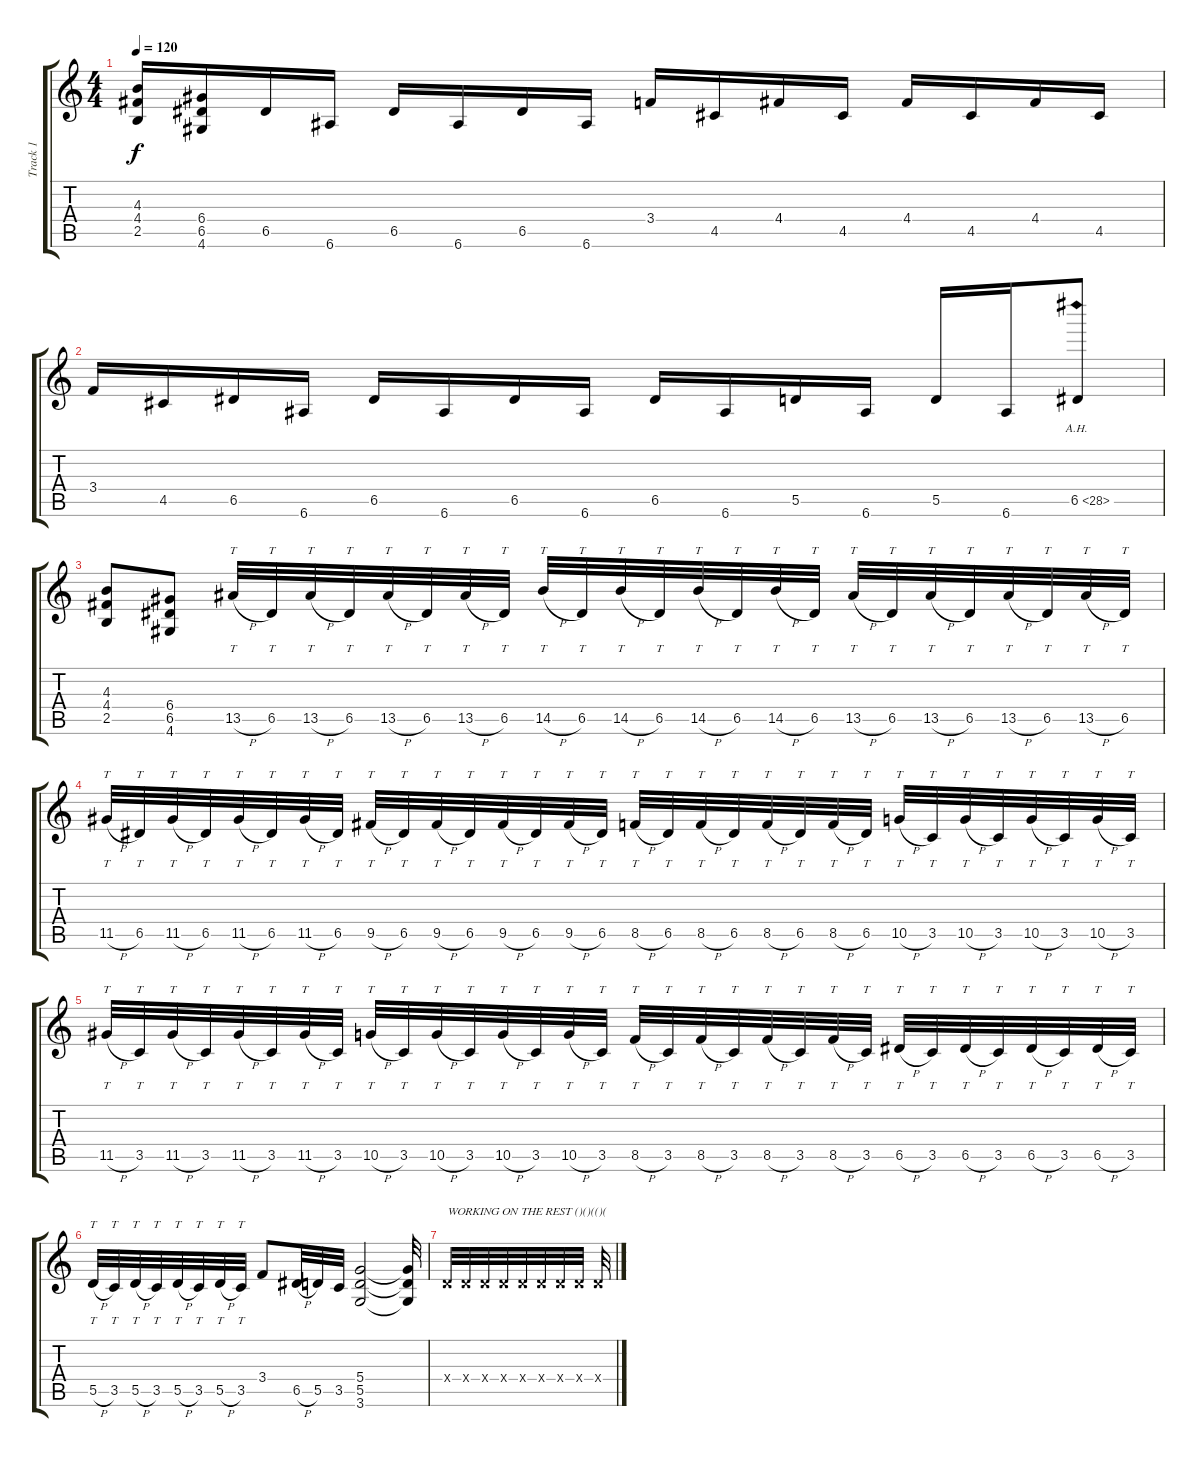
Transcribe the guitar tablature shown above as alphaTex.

\track ("Track 1" "Track 1") {instrument overdrivenguitar}
\staff {score tabs}
\tuning (E4 B3 G3 D3 A2 E2) {hide}
\ts (4 4)
\tempo 120
\clef g2
\ks c
(4.3 4.4 2.5).16{dy f} (6.4 6.5 4.6).16 6.5.16 6.6.16 6.5.16 6.6.16 6.5.16 6.6.16 3.4.16 4.5.16 4.4.16 4.5.16 4.4.16 4.5.16 4.4.16 4.5.16 |
3.4.16 4.5.16 6.5.16 6.6.16 6.5.16 6.6.16 6.5.16 6.6.16 6.5.16 6.6.16 5.5.16 6.6.16 5.5.16 6.6.16 6.5{ah 22}.8 |
(4.3 4.4 2.5).8 (6.4 6.5 4.6).8 13.5{h}.32{tt} 6.5.32{tt} 13.5{h}.32{tt} 6.5.32{tt} 13.5{h}.32{tt} 6.5.32{tt} 13.5{h}.32{tt} 6.5.32{tt} 14.5{h}.32{tt} 6.5.32{tt} 14.5{h}.32{tt} 6.5.32{tt} 14.5{h}.32{tt} 6.5.32{tt} 14.5{h}.32{tt} 6.5.32{tt} 13.5{h}.32{tt} 6.5.32{tt} 13.5{h}.32{tt} 6.5.32{tt} 13.5{h}.32{tt} 6.5.32{tt} 13.5{h}.32{tt} 6.5.32{tt} |
11.5{h}.32{tt} 6.5.32{tt} 11.5{h}.32{tt} 6.5.32{tt} 11.5{h}.32{tt} 6.5.32{tt} 11.5{h}.32{tt} 6.5.32{tt} 9.5{h}.32{tt} 6.5.32{tt} 9.5{h}.32{tt} 6.5.32{tt} 9.5{h}.32{tt} 6.5.32{tt} 9.5{h}.32{tt} 6.5.32{tt} 8.5{h}.32{tt} 6.5.32{tt} 8.5{h}.32{tt} 6.5.32{tt} 8.5{h}.32{tt} 6.5.32{tt} 8.5{h}.32{tt} 6.5.32{tt} 10.5{h}.32{tt} 3.5.32{tt} 10.5{h}.32{tt} 3.5.32{tt} 10.5{h}.32{tt} 3.5.32{tt} 10.5{h}.32{tt} 3.5.32{tt} |
11.5{h}.32{tt} 3.5.32{tt} 11.5{h}.32{tt} 3.5.32{tt} 11.5{h}.32{tt} 3.5.32{tt} 11.5{h}.32{tt} 3.5.32{tt} 10.5{h}.32{tt} 3.5.32{tt} 10.5{h}.32{tt} 3.5.32{tt} 10.5{h}.32{tt} 3.5.32{tt} 10.5{h}.32{tt} 3.5.32{tt} 8.5{h}.32{tt} 3.5.32{tt} 8.5{h}.32{tt} 3.5.32{tt} 8.5{h}.32{tt} 3.5.32{tt} 8.5{h}.32{tt} 3.5.32{tt} 6.5{h}.32{tt} 3.5.32{tt} 6.5{h}.32{tt} 3.5.32{tt} 6.5{h}.32{tt} 3.5.32{tt} 6.5{h}.32{tt} 3.5.32{tt} |
5.5{h}.32{tt} 3.5.32{tt} 5.5{h}.32{tt} 3.5.32{tt} 5.5{h}.32{tt} 3.5.32{tt} 5.5{h}.32{tt} 3.5.32{tt} 3.4.8 6.5{h}.32 5.5.32 3.5.32 (5.4 5.5 3.6).2 (5.4{t} 5.5{t} 3.6{t}).32 |
0.4{x}.32{txt "WORKING ON THE REST ()()(()("} 0.4{x}.32 0.4{x}.32 0.4{x}.32 0.4{x}.32 0.4{x}.32 0.4{x}.32 0.4{x}.32 0.4{x}.32
